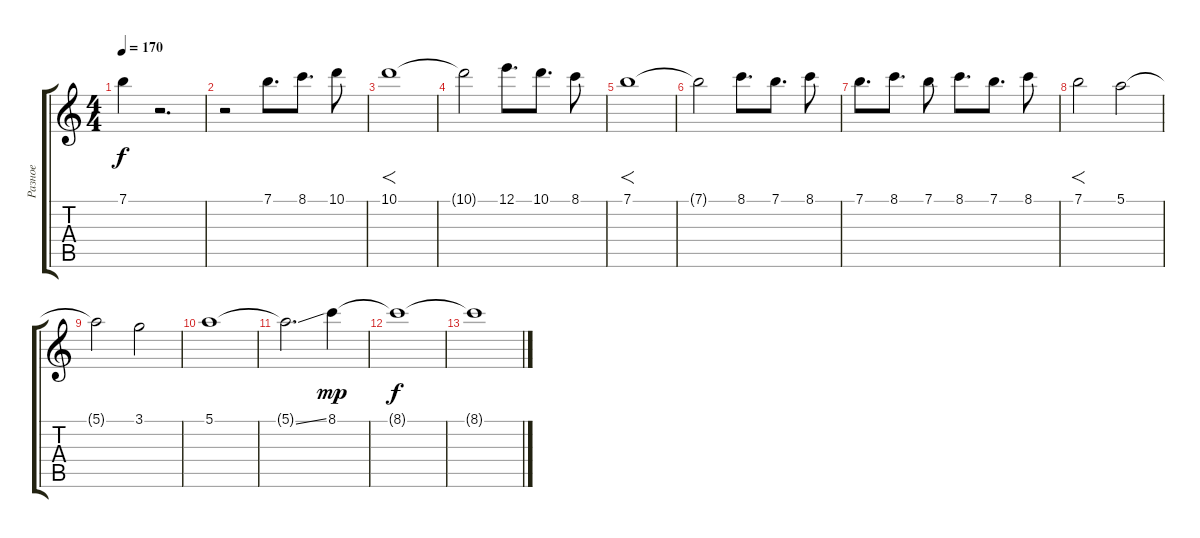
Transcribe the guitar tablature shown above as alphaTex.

\track ("Разное" "Разное") {instrument overdrivenguitar}
\staff {score tabs}
\tuning (E4 B3 G3 D3 A2 D2) {hide}
\ts (4 4)
\tempo 170
\clef g2
\ks c
7.1.4{dy f} r.2{d} |
r.2 7.1.8{d} 8.1.8{d} 10.1.8 |
10.1.1{f} |
10.1{t}.2 12.1.8{d} 10.1.8{d} 8.1.8 |
7.1.1{f} |
7.1{t}.2 8.1.8{d} 7.1.8{d} 8.1.8 |
7.1.8{d} 8.1.8{d} 7.1.8 8.1.8{d} 7.1.8{d} 8.1.8 |
7.1.2{f} 5.1.2 |
5.1{t}.2 3.1.2 |
5.1.1 |
5.1{ss t}.2{d} 8.1.4{dy mp} |
8.1{t}.1{dy f} |
8.1{t}.1
